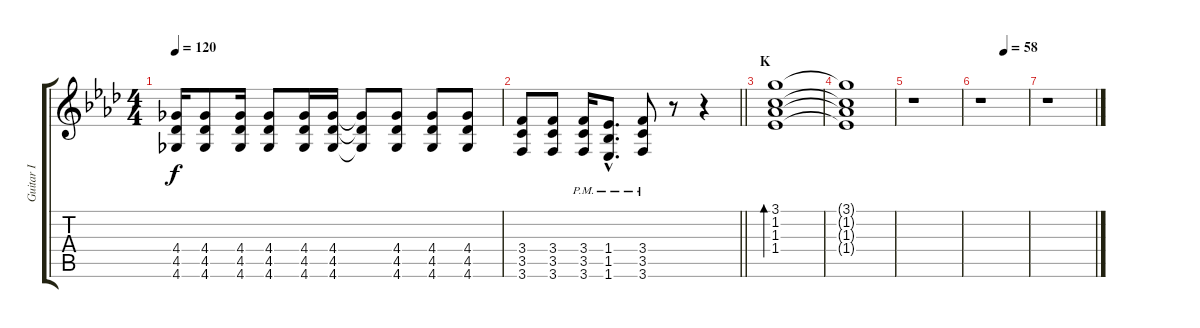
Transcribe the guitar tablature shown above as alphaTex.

\track ("Guitar I" "Guitar I") {instrument overdrivenguitar}
\staff {score tabs}
\tuning (E4 B3 G3 D3 A2 D2) {hide}
\ts (4 4)
\tempo 120
\clef g2
\ks fminor
(4.4 4.5 4.6).16{dy f} (4.4 4.5 4.6).8 (4.4 4.5 4.6).16 (4.4 4.5 4.6).8 (4.4 4.5 4.6).16 (4.4 4.5 4.6).16 (4.4{t} 4.5{t} 4.6{t}).8 (4.4 4.5 4.6).8 (4.4 4.5 4.6).8 (4.4 4.5 4.6).8 |
\barLineRight lightlight
(3.4 3.5 3.6).8 (3.4 3.5 3.6).8 (3.4{pm} 3.5{pm} 3.6{pm}).16 (1.4{hac pm} 1.5{hac pm} 1.6{hac pm}).8{d} (3.4{pm} 3.5{pm} 3.6{pm}).8 r.8 r.4 |
\section ("" "K")
(3.1 1.2 1.3 1.4).1{bd 240 instrument electricguitarjazz} |
(3.1{t} 1.2{t} 1.3{t} 1.4{t}).1 |
r.1 |
\tempo (58 0.5)
r.1 |
r.1
